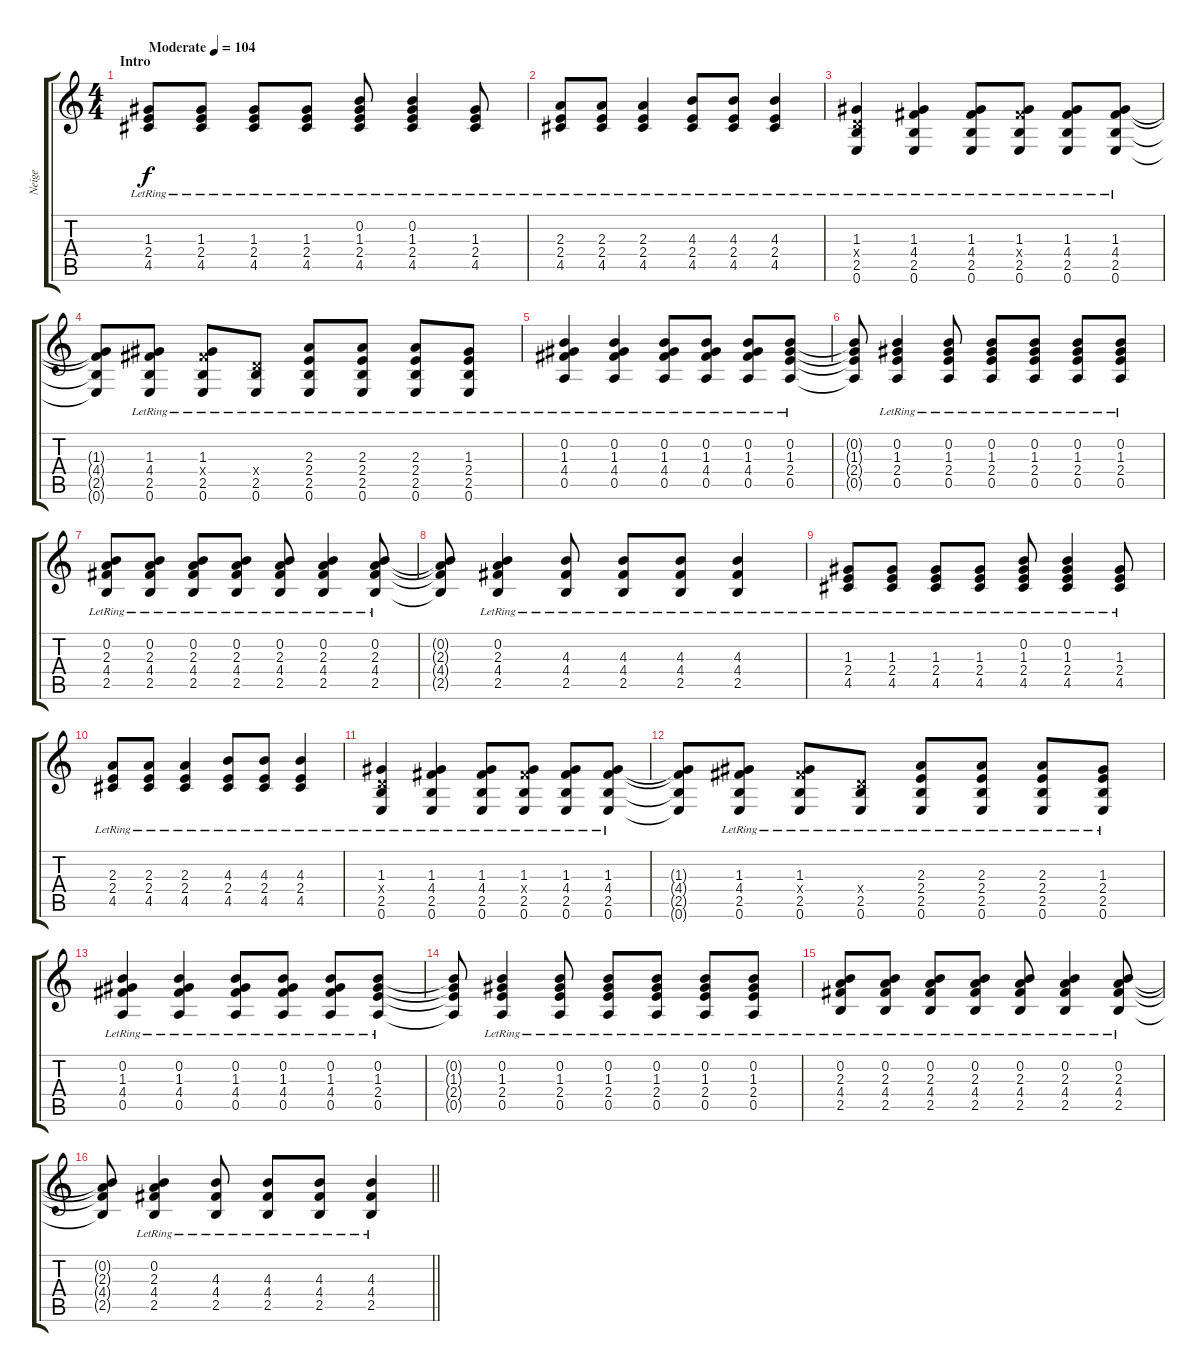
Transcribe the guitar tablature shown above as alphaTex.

\track ("Neige" "Neige") {instrument acousticguitarsteel}
\staff {score tabs}
\tuning (E4 B3 G3 D3 A2 E2) {hide}
\ts (4 4)
\section ("" "Intro")
\tempo (104 "Moderate")
\clef g2
\ks c
(1.3{lr} 2.4{lr} 4.5{lr}).8{dy f instrument acousticguitarsteel} (1.3{lr} 2.4{lr} 4.5{lr}).8 (1.3{lr} 2.4{lr} 4.5{lr}).8 (1.3{lr} 2.4{lr} 4.5{lr}).8 (0.2{lr} 1.3{lr} 2.4{lr} 4.5{lr}).8 (0.2{lr} 1.3{lr} 2.4{lr} 4.5{lr}).4 (1.3{lr} 2.4{lr} 4.5{lr}).8 |
(2.3{lr} 2.4{lr} 4.5{lr}).8 (2.3{lr} 2.4{lr} 4.5{lr}).8 (2.3{lr} 2.4{lr} 4.5{lr}).4 (4.3{lr} 2.4{lr} 4.5{lr}).8 (4.3{lr} 2.4{lr} 4.5{lr}).8 (4.3{lr} 2.4{lr} 4.5{lr}).4 |
(1.3{lr} 0.4{x} 2.5{lr} 0.6{lr}).4 (1.3{lr} 4.4{lr} 2.5{lr} 0.6{lr}).4 (1.3{lr} 4.4 2.5{lr} 0.6{lr}).8 (1.3{lr} 4.4{x} 2.5{lr} 0.6{lr}).8 (1.3{lr} 4.4{lr} 2.5{lr} 0.6{lr}).8 (1.3 4.4 2.5 0.6{lr}).8 |
(1.3{t} 4.4{t} 2.5{t} 0.6{t}).8 (1.3 4.4 2.5 0.6{lr}).8 (1.3 4.4{x} 2.5 0.6{lr}).8 (0.4{x} 2.5{lr} 0.6).8 (2.3{lr} 2.4 2.5 0.6).8 (2.3{lr} 2.4 2.5 0.6).8 (2.3{lr} 2.4 2.5 0.6{lr}).8 (1.3 2.4 2.5 0.6{lr}).8 |
(0.2{lr} 1.3{lr} 4.4{lr} 0.5{lr}).4 (0.2{lr} 1.3{lr} 4.4{lr} 0.5{lr}).4 (0.2{lr} 1.3{lr} 4.4{lr} 0.5{lr}).8 (0.2{lr} 1.3{lr} 4.4{lr} 0.5{lr}).8 (0.2{lr} 1.3{lr} 4.4{lr} 0.5{lr}).8 (0.2{lr} 1.3{lr} 2.4{lr} 0.5{lr}).8 |
(0.2{t} 1.3{t} 2.4{t} 0.5{t}).8 (0.2{lr} 1.3{lr} 2.4{lr} 0.5{lr}).4 (0.2{lr} 1.3{lr} 2.4{lr} 0.5{lr}).8 (0.2{lr} 1.3 2.4 0.5).8 (0.2{lr} 1.3 2.4 0.5).8 (0.2 1.3 2.4 0.5{lr}).8 (0.2 1.3 2.4 0.5{lr}).8 |
(0.2 2.3{lr} 4.4 2.5).8 (0.2 2.3 4.4{lr} 2.5).8 (0.2 2.3 4.4 2.5{lr}).8 (0.2 2.3 4.4{lr} 2.5).8 (0.2 2.3 4.4{lr} 2.5).8 (0.2 2.3 4.4{lr} 2.5).4 (0.2 2.3 4.4{lr} 2.5).8 |
(0.2{t} 2.3{t} 4.4{t} 2.5{t}).8 (0.2 2.3{lr} 4.4 2.5).4 (4.3{lr} 4.4 2.5).8 (4.3{lr} 4.4 2.5).8 (4.3{lr} 4.4 2.5).8 (4.3{lr} 4.4 2.5).4 |
(1.3{lr} 2.4{lr} 4.5{lr}).8 (1.3{lr} 2.4{lr} 4.5{lr}).8 (1.3{lr} 2.4{lr} 4.5{lr}).8 (1.3{lr} 2.4{lr} 4.5{lr}).8 (0.2{lr} 1.3{lr} 2.4{lr} 4.5{lr}).8 (0.2{lr} 1.3{lr} 2.4{lr} 4.5{lr}).4 (1.3{lr} 2.4{lr} 4.5{lr}).8 |
(2.3{lr} 2.4{lr} 4.5{lr}).8 (2.3{lr} 2.4{lr} 4.5{lr}).8 (2.3{lr} 2.4{lr} 4.5{lr}).4 (4.3{lr} 2.4{lr} 4.5{lr}).8 (4.3{lr} 2.4{lr} 4.5{lr}).8 (4.3{lr} 2.4{lr} 4.5{lr}).4 |
(1.3{lr} 0.4{x} 2.5{lr} 0.6{lr}).4 (1.3{lr} 4.4{lr} 2.5{lr} 0.6{lr}).4 (1.3{lr} 4.4 2.5{lr} 0.6{lr}).8 (1.3{lr} 4.4{x} 2.5{lr} 0.6{lr}).8 (1.3{lr} 4.4{lr} 2.5{lr} 0.6{lr}).8 (1.3 4.4 2.5 0.6{lr}).8 |
(1.3{t} 4.4{t} 2.5{t} 0.6{t}).8 (1.3 4.4 2.5 0.6{lr}).8 (1.3 4.4{x} 2.5 0.6{lr}).8 (0.4{x} 2.5{lr} 0.6).8 (2.3{lr} 2.4 2.5 0.6).8 (2.3{lr} 2.4 2.5 0.6).8 (2.3{lr} 2.4 2.5 0.6{lr}).8 (1.3 2.4 2.5 0.6{lr}).8 |
(0.2{lr} 1.3{lr} 4.4{lr} 0.5{lr}).4 (0.2{lr} 1.3{lr} 4.4{lr} 0.5{lr}).4 (0.2{lr} 1.3{lr} 4.4{lr} 0.5{lr}).8 (0.2{lr} 1.3{lr} 4.4{lr} 0.5{lr}).8 (0.2{lr} 1.3{lr} 4.4{lr} 0.5{lr}).8 (0.2{lr} 1.3{lr} 2.4{lr} 0.5{lr}).8 |
(0.2{t} 1.3{t} 2.4{t} 0.5{t}).8 (0.2{lr} 1.3{lr} 2.4{lr} 0.5{lr}).4 (0.2{lr} 1.3{lr} 2.4{lr} 0.5{lr}).8 (0.2{lr} 1.3 2.4 0.5).8 (0.2{lr} 1.3 2.4 0.5).8 (0.2 1.3 2.4 0.5{lr}).8 (0.2 1.3 2.4 0.5{lr}).8 |
(0.2 2.3{lr} 4.4 2.5).8 (0.2 2.3 4.4{lr} 2.5).8 (0.2 2.3 4.4 2.5{lr}).8 (0.2 2.3 4.4{lr} 2.5).8 (0.2 2.3 4.4{lr} 2.5).8 (0.2 2.3 4.4{lr} 2.5).4 (0.2 2.3 4.4{lr} 2.5).8 |
\barLineRight lightlight
(0.2{t} 2.3{t} 4.4{t} 2.5{t}).8 (0.2 2.3{lr} 4.4 2.5).4 (4.3{lr} 4.4 2.5).8 (4.3{lr} 4.4 2.5).8 (4.3{lr} 4.4 2.5).8 (4.3{lr} 4.4 2.5).4
